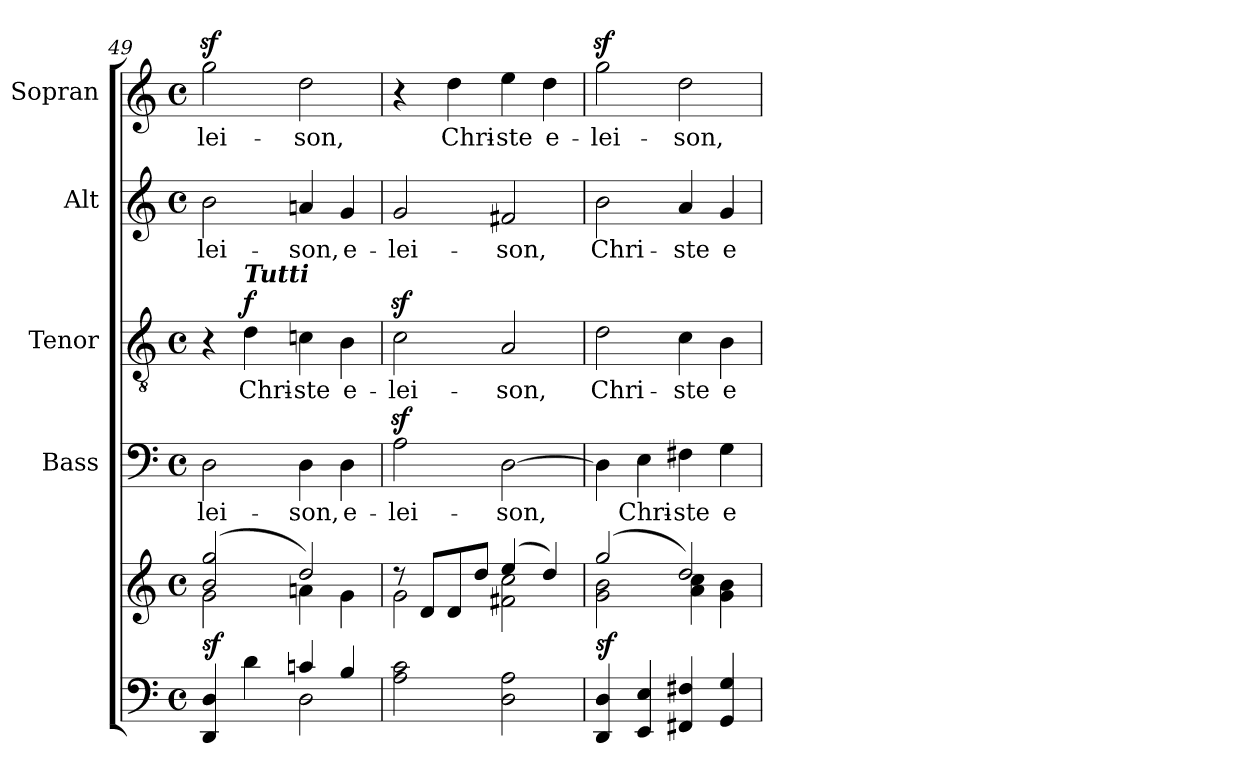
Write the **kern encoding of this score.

**kern	**kern	**dynam	**kern	**text	**kern	**text	**dynam	**kern	**text	**kern	**text
*part5	*part5	*part5	*part4	*part4	*part3	*part3	*part3	*part2	*part2	*part1	*part1
*staff6	*staff5	*staff5/6	*staff4	*staff4	*staff3	*staff3	*staff3	*staff2	*staff2	*staff1	*staff1
*	*	*	*I"Bass	*	*I"Tenor	*	*	*I"Alt	*	*I"Sopran	*
*	*	*	*I'B.	*	*I'T.	*	*	*I'A.	*	*I'S.	*
*clefF4	*clefG2	*	*clefF4	*	*clefGv2	*	*	*clefG2	*	*clefG2	*
*k[]	*k[]	*	*k[]	*	*k[]	*	*	*k[]	*	*k[]	*
*C:	*C:	*	*C:	*	*C:	*	*	*C:	*	*C:	*
*M4/4	*M4/4	*	*M4/4	*	*M4/4	*	*	*M4/4	*	*M4/4	*
*met(c)	*met(c)	*	*met(c)	*	*met(c)	*	*	*met(c)	*	*met(c)	*
=49	=49	=49	=49	=49	=49	=49	=49	=49	=49	=49	=49
*^	*^	*	*	*	*	*	*	*	*	*	*
!	!	!	!	!LO:DY:b	!	!LO:LY:b	!	!	!	!	!LO:LY:b	!	!LO:LY:b
4DD/ 4D/	2ryy	(2b/ 2gg/	2g\	sf	2D\	-lei-	4r	.	.	2b\	-lei-	2ggz>\	-lei-
!	!	!	!	!	!	!	!LO:TX:a:Bi:t=Tutti	!	!	!	!	!	!
!	!	!	!	!	!	!	!	!LO:LY:b	!LO:DY:a	!	!	!	!
4d\	.	.	.	.	.	.	4d\	Chri-	f	.	.	.	.
!	!	!	!	!	!	!LO:LY:b	!	!LO:LY:b	!	!	!LO:LY:b	!	!LO:LY:b
4cn/	2D\	2dd/)	4an\	.	4D\	-son,	4cn\	-ste	.	4an/	-son,	2dd\	-son,
!	!	!	!	!	!	!LO:LY:b	!	!LO:LY:b	!	!	!LO:LY:b	!	!
4B/	.	.	4g\	.	4D\	e-	4B\	e-	.	4g/	e-	.	.
*v	*v	*	*	*	*	*	*	*	*	*	*	*	*
!!LO:LB:g=z
=50	=50	=50	=50	=50	=50	=50	=50	=50	=50	=50	=50	=50
!	!	!	!	!	!LO:LY:b	!	!LO:LY:b	!	!	!LO:LY:b	!	!
2A\ 2c\	8rdd	2g\	.	2Az>\	-lei-	2cz>\	-lei-	.	2g/	-lei-	4r	.
.	8d/L	.	.	.	.	.	.	.	.	.	.	.
!	!	!	!	!	!	!	!	!	!	!	!	!LO:LY:b
.	8d/	.	.	.	.	.	.	.	.	.	4dd\	Chri-
.	8dd/J	.	.	.	.	.	.	.	.	.	.	.
!	!	!	!	!	!LO:LY:b	!	!LO:LY:b	!	!	!LO:LY:b	!	!LO:LY:b
2D\ 2A\	(4ee/	2f#X\ 2cc\	.	[2D\	-son,	2A/	-son,	.	2f#X/	-son,	4ee\	-ste
!	!	!	!	!	!	!	!	!	!	!	!	!LO:LY:b
.	4dd/)	.	.	.	.	.	.	.	.	.	4dd\	e-
=51	=51	=51	=51	=51	=51	=51	=51	=51	=51	=51	=51	=51
!	!	!	!LO:DY:b	!	!	!	!LO:LY:b	!	!	!LO:LY:b	!	!LO:LY:b
4DD/ 4D/	(2gg/	2g\ 2b\	sf	4D\]	.	2d\	Chri-	.	2b\	Chri-	2ggz>\	-lei-
!	!	!	!	!	!LO:LY:b	!	!	!	!	!	!	!
4EE/ 4E/	.	.	.	4E\	Chri-	.	.	.	.	.	.	.
!	!	!	!	!	!LO:LY:b	!	!LO:LY:b	!	!	!LO:LY:b	!	!LO:LY:b
4FF#X/ 4F#X/	2dd/)	4a\ 4cc\	.	4F#X\	-ste	4c\	-ste	.	4a/	-ste	2dd\	-son,
!	!	!	!	!	!LO:LY:b	!	!LO:LY:b	!	!	!LO:LY:b	!	!
4GG/ 4G/	.	4g\ 4b\	.	4G\	e-	4B\	e-	.	4g/	e-	.	.
*	*v	*v	*	*	*	*	*	*	*	*	*	*
=	=	=	=	=	=	=	=	=	=	=	=
*-	*-	*-	*-	*-	*-	*-	*-	*-	*-	*-	*-
